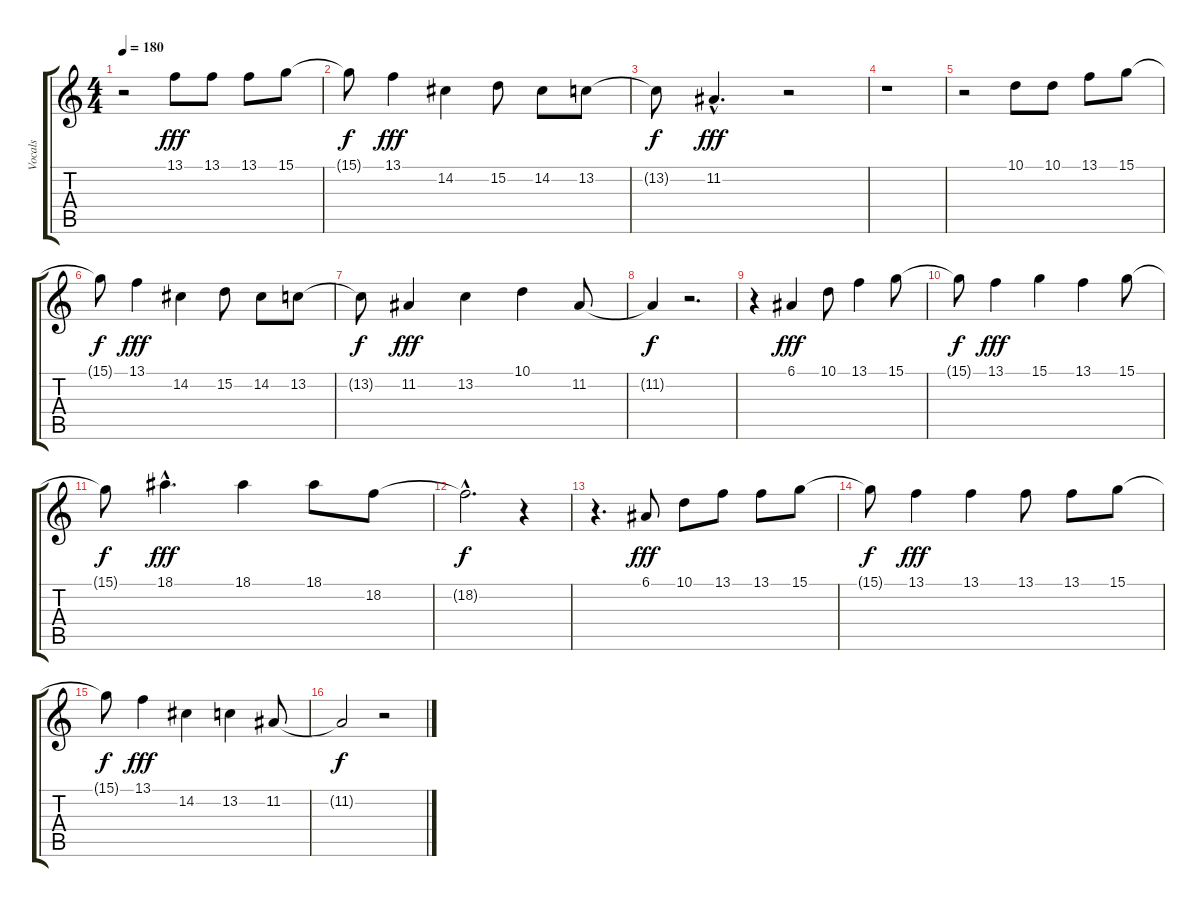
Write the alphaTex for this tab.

\track ("Vocals" "Vocals") {instrument trumpet}
\staff {score tabs}
\tuning (E4 B3 G3 D3 A2 E2) {hide}
\ts (4 4)
\tempo 180
\clef g2
\ks c
r.2{dy fff} 13.1.8 13.1.8 13.1.8 15.1.8 |
15.1{t}.8{dy f} 13.1.4{dy fff} 14.2.4 15.2.8 14.2.8 13.2.8 |
13.2{t}.8{dy f} 11.2{hac}.4{d dy fff} r.2 |
r.1 |
r.2 10.1.8 10.1.8 13.1.8 15.1.8 |
15.1{t}.8{dy f} 13.1.4{dy fff} 14.2.4 15.2.8 14.2.8 13.2.8 |
13.2{t}.8{dy f} 11.2.4{dy fff} 13.2.4 10.1.4 11.2.8 |
11.2{t}.4{dy f} r.2{d} |
r.4 6.1.4{dy fff} 10.1.8 13.1.4 15.1.8 |
15.1{t}.8{dy f} 13.1.4{dy fff} 15.1.4 13.1.4 15.1.8 |
15.1{t}.8{dy f} 18.1{hac}.4{d dy fff} 18.1.4 18.1.8 18.2.8 |
18.2{hac t}.2{d dy f} r.4 |
r.4{d} 6.1.8{dy fff} 10.1.8 13.1.8 13.1.8 15.1.8 |
15.1{t}.8{dy f} 13.1.4{dy fff} 13.1.4 13.1.8 13.1.8 15.1.8 |
15.1{t}.8{dy f} 13.1.4{dy fff} 14.2.4 13.2.4 11.2.8 |
11.2{t}.2{dy f} r.2
